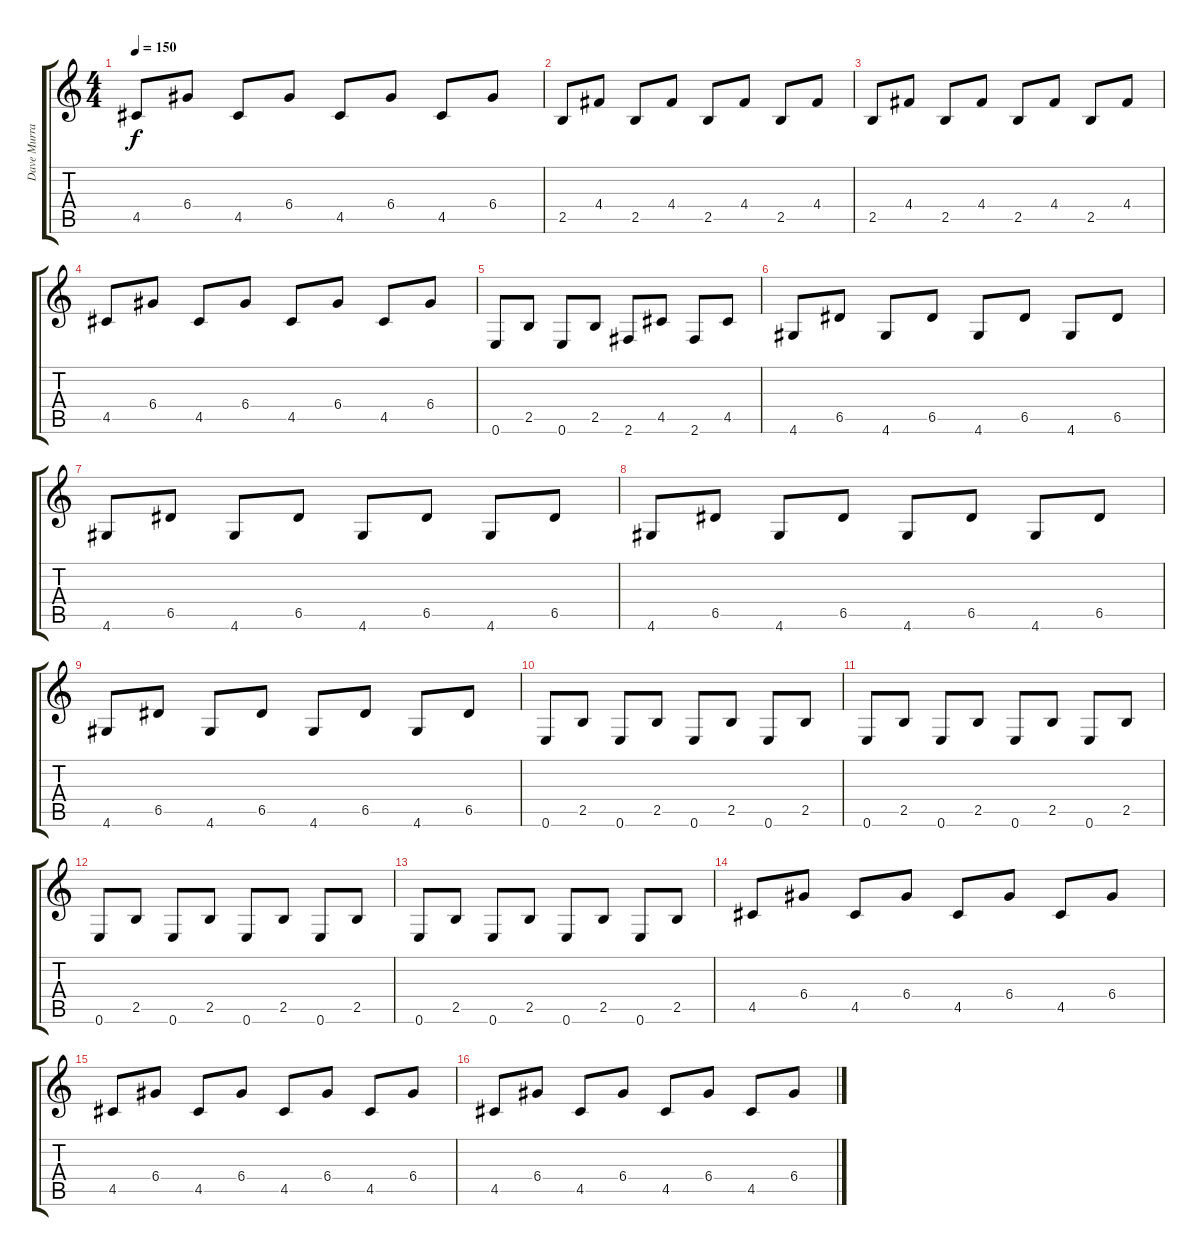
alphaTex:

\track ("Dave Murray" "Dave Murra") {instrument distortionguitar}
\staff {score tabs}
\tuning (E4 B3 G3 D3 A2 E2) {hide}
\ts (4 4)
\tempo 150
\clef g2
\ks c
4.5.8{dy f} 6.4.8 4.5.8 6.4.8 4.5.8 6.4.8 4.5.8 6.4.8 |
2.5.8 4.4.8 2.5.8 4.4.8 2.5.8 4.4.8 2.5.8 4.4.8 |
2.5.8 4.4.8 2.5.8 4.4.8 2.5.8 4.4.8 2.5.8 4.4.8 |
4.5.8 6.4.8 4.5.8 6.4.8 4.5.8 6.4.8 4.5.8 6.4.8 |
0.6.8 2.5.8 0.6.8 2.5.8 2.6.8 4.5.8 2.6.8 4.5.8 |
4.6.8 6.5.8 4.6.8 6.5.8 4.6.8 6.5.8 4.6.8 6.5.8 |
4.6.8 6.5.8 4.6.8 6.5.8 4.6.8 6.5.8 4.6.8 6.5.8 |
4.6.8 6.5.8 4.6.8 6.5.8 4.6.8 6.5.8 4.6.8 6.5.8 |
4.6.8 6.5.8 4.6.8 6.5.8 4.6.8 6.5.8 4.6.8 6.5.8 |
0.6.8 2.5.8 0.6.8 2.5.8 0.6.8 2.5.8 0.6.8 2.5.8 |
0.6.8 2.5.8 0.6.8 2.5.8 0.6.8 2.5.8 0.6.8 2.5.8 |
0.6.8 2.5.8 0.6.8 2.5.8 0.6.8 2.5.8 0.6.8 2.5.8 |
0.6.8 2.5.8 0.6.8 2.5.8 0.6.8 2.5.8 0.6.8 2.5.8 |
4.5.8 6.4.8 4.5.8 6.4.8 4.5.8 6.4.8 4.5.8 6.4.8 |
4.5.8 6.4.8 4.5.8 6.4.8 4.5.8 6.4.8 4.5.8 6.4.8 |
4.5.8 6.4.8 4.5.8 6.4.8 4.5.8 6.4.8 4.5.8 6.4.8
